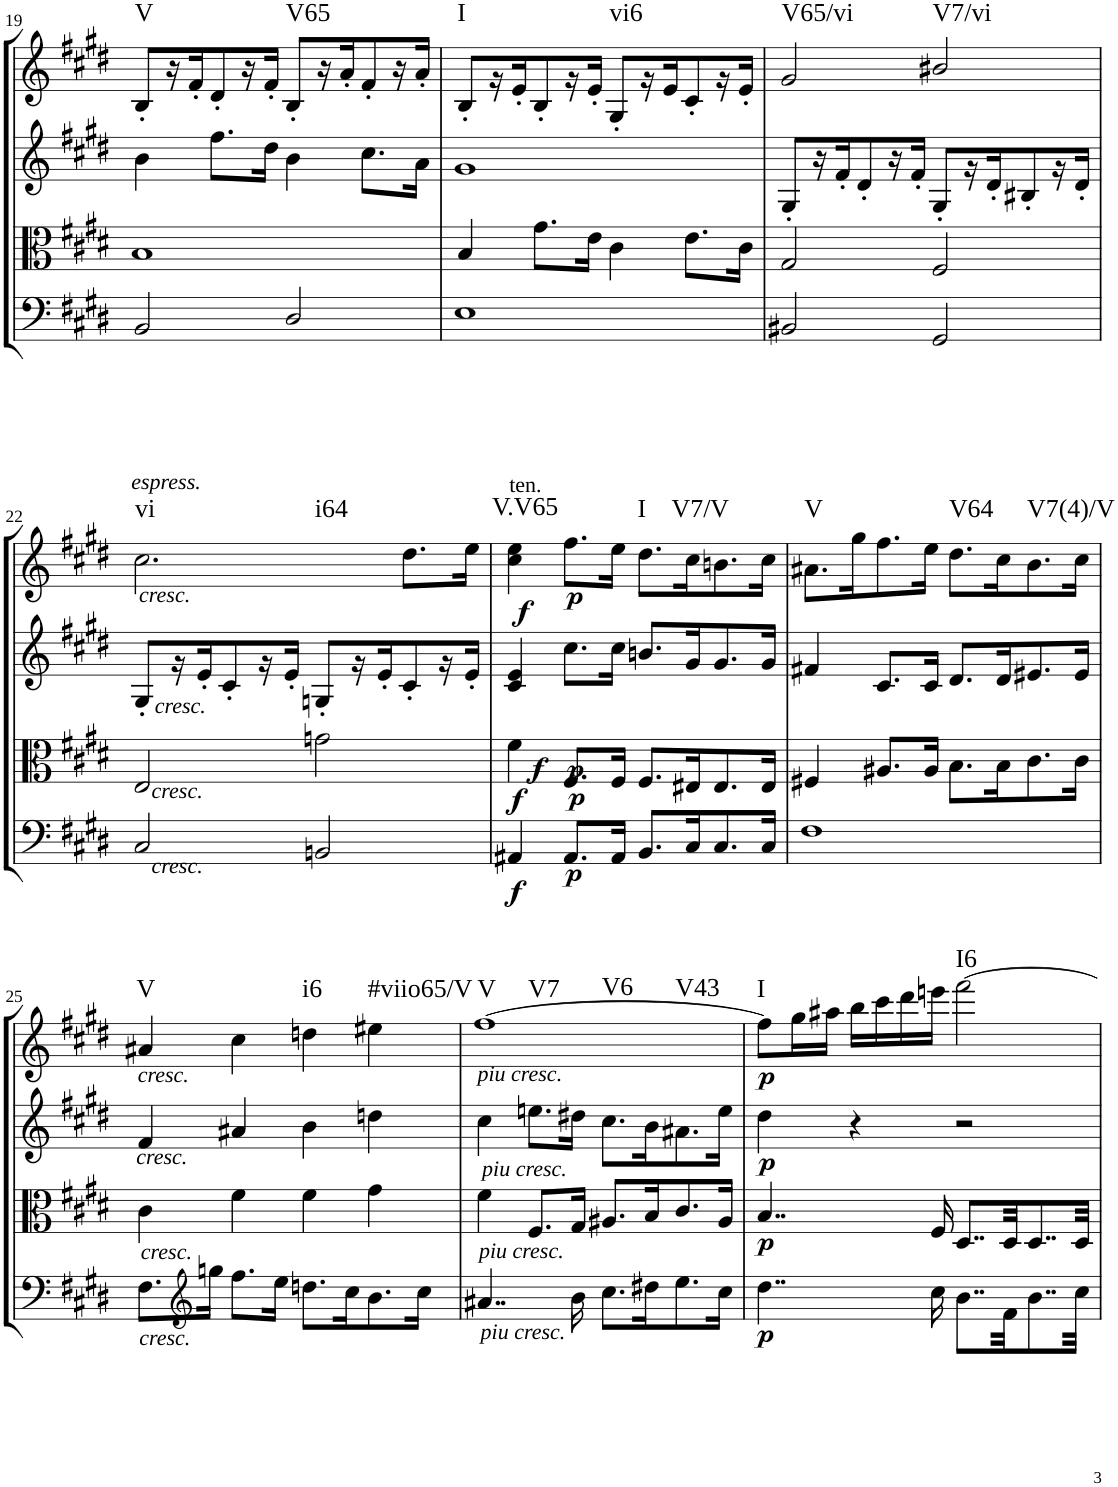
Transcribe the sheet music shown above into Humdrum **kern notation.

**kern	**dynam	**kern	**dynam	**kern	**dynam	**kern	**dynam	**harte
*part4	*part4	*part3	*part3	*part2	*part2	*part1	*part1	*part1
*staff4	*staff4	*staff3	*staff3	*staff2	*staff2	*staff1	*staff1	*
*I"Cello	*	*I"Viola	*	*I"2nd Violin	*	*I"1st Violin	*	*
*	*	*I'Vla	*	*I'Vln	*	*I'Vln	*	*
!!LO:PB:g=z
*clefF4	*	*clefC3	*	*clefG2	*	*clefG2	*	*
*k[f#c#g#d#]	*	*k[f#c#g#d#]	*	*k[f#c#g#d#]	*	*k[f#c#g#d#]	*	*
*M4/4	*	*M4/4	*	*M4/4	*	*M4/4	*	*
*met(c)	*	*met(c)	*	*met(c)	*	*met(c)	*	*
=19	=19	=19	=19	=19	=19	=19	=19	=19
!LO:TX:b:i:t=espress.	!	!	!	!	!	!	!	!LO:H:kt=V
2BB/	.	1B	.	4b\	.	8B'/L	.	N
.	.	.	.	.	.	16r	.	.
.	.	.	.	.	.	16f#'/J	.	.
.	.	.	.	8.ff#\L	.	8d#'/	.	.
.	.	.	.	.	.	16r	.	.
.	.	.	.	16dd#\Jk	.	16f#'/JJ	.	.
!	!	!	!	!	!	!	!	!LO:H:kt=V65
2D#/	.	.	.	4b\	.	8B'/L	.	N
.	.	.	.	.	.	16r	.	.
.	.	.	.	.	.	16a'/J	.	.
.	.	.	.	8.cc#\L	.	8f#'/	.	.
.	.	.	.	.	.	16r	.	.
.	.	.	.	16a\Jk	.	16a'/JJ	.	.
=20	=20	=20	=20	=20	=20	=20	=20	=20
!	!	!	!	!	!	!	!	!LO:H:kt=I
1E	.	4B/	.	1g#	.	8B'/L	.	N
.	.	.	.	.	.	16r	.	.
.	.	.	.	.	.	16e'/J	.	.
.	.	8.g#\L	.	.	.	8B'/	.	.
.	.	.	.	.	.	16r	.	.
.	.	16e\Jk	.	.	.	16e'/JJ	.	.
!	!	!	!	!	!	!	!	!LO:H:kt=vi6
.	.	4c#\	.	.	.	8G#'/L	.	N
.	.	.	.	.	.	16r	.	.
.	.	.	.	.	.	16e/J	.	.
.	.	8.e\L	.	.	.	8c#'/	.	.
.	.	.	.	.	.	16r	.	.
.	.	16c#\Jk	.	.	.	16e'/JJ	.	.
=21	=21	=21	=21	=21	=21	=21	=21	=21
!	!	!	!	!	!	!	!	!LO:H:kt=V65/vi
2BB#X/	.	2G#/	.	8G#'/L	.	2g#/	.	N
.	.	.	.	16r	.	.	.	.
.	.	.	.	16f#'/J	.	.	.	.
.	.	.	.	8d#'/	.	.	.	.
.	.	.	.	16r	.	.	.	.
.	.	.	.	16f#'/JJ	.	.	.	.
!	!	!	!	!	!	!	!	!LO:H:kt=V7/vi
2GG#/	.	2F#/	.	8G#'/L	.	2b#X/	.	N
.	.	.	.	16r	.	.	.	.
.	.	.	.	16d#'/J	.	.	.	.
.	.	.	.	8B#X'/	.	.	.	.
.	.	.	.	16r	.	.	.	.
.	.	.	.	16d#'/JJ	.	.	.	.
!!LO:LB:g=z
=22	=22	=22	=22	=22	=22	=22	=22	=22
!	!	!	!	!	!	!LO:TX:b:i:t=cresc.	!	!
!	!	!	!	!LO:TX:b:i:t=cresc.	!	!	!	!
!	!	!LO:TX:b:i:t=cresc.	!	!	!	!	!	!
!LO:TX:a:i:t=cresc.	!	!	!	!	!	!	!	!LO:H:n=1:kt=vi
!	!	!	!	!	!	!	!	!LO:H:n=2:kt=i64
2C#/	.	2E/	.	8G#'/L	.	2.cc#\	.	N N
.	.	.	.	16r	.	.	.	.
.	.	.	.	16e'/J	.	.	.	.
.	.	.	.	8c#'/	.	.	.	.
.	.	.	.	16r	.	.	.	.
.	.	.	.	16e'/JJ	.	.	.	.
2BBn/	.	2gn\	.	8Gn'/L	.	.	.	.
.	.	.	.	16r	.	.	.	.
.	.	.	.	16e'/J	.	.	.	.
.	.	.	.	8c#'/	.	8.dd#\L	.	.
.	.	.	.	16r	.	.	.	.
.	.	.	.	16e'/JJ	.	16ee\Jk	.	.
=23	=23	=23	=23	=23	=23	=23	=23	=23
!	!	!	!	!	!	!LO:TX:a:t=ten.	!	!
!	!LO:DY:b	!	!LO:DY:b	!	!	!	!	!
!	!	!	!LO:DY:n=1:b	!	!	!	!LO:DY:b	!LO:H:kt=V.V65
4AA#X/	f	4f#\	f f	4c#/ 4e/	.	4cc#\ 4ee\	f	N
!	!LO:DY:b	!	!LO:DY:n=2:b	!	!	!	!	!
!	!	!	!LO:DY:n=3:b	!	!	!	!LO:DY:b	!
8.AA#/L	p	8.F#/L	p p	8.cc#\L	.	8.ff#\L	p	.
16AA#/Jk	.	16F#/Jk	.	16cc#\Jk	.	16ee\Jk	.	.
!	!	!	!	!	!	!	!	!LO:H:kt=I
8.BB/L	.	8.F#/L	.	8.bn/L	.	8.dd#\L	.	N
!	!	!	!	!	!	!	!	!LO:H:kt=V7/V
16C#/K	.	16E#X/K	.	16g#/K	.	16cc#\K	.	N
8.C#/	.	8.E#/	.	8.g#/	.	8.bn\	.	.
16C#/Jk	.	16E#/Jk	.	16g#/Jk	.	16cc#\Jk	.	.
=24	=24	=24	=24	=24	=24	=24	=24	=24
!	!	!	!	!	!	!	!	!LO:H:kt=V
1F#	.	4F#X/	.	4f#X/	.	8.a#X\L	.	N
.	.	.	.	.	.	16gg#\K	.	.
.	.	8.A#X/L	.	8.c#/L	.	8.ff#\	.	.
.	.	16A#/Jk	.	16c#/Jk	.	16ee\Jk	.	.
!	!	!	!	!	!	!	!	!LO:H:kt=V64
.	.	8.B\L	.	8.d#/L	.	8.dd#\L	.	N
.	.	16B\K	.	16d#/K	.	16cc#\K	.	.
!	!	!	!	!	!	!	!	!LO:H:kt=V7(4)/V
.	.	8.c#\	.	8.e#X/	.	8.b\	.	N
.	.	16c#\Jk	.	16e#/Jk	.	16cc#\Jk	.	.
!!LO:LB:g=z
=25	=25	=25	=25	=25	=25	=25	=25	=25
!	!	!	!	!	!	!LO:TX:b:i:t=cresc.	!	!
!	!	!	!	!LO:TX:b:i:t=cresc.	!	!	!	!
!	!	!LO:TX:b:i:t=cresc.	!	!	!	!	!	!
!LO:TX:b:i:t=cresc.	!	!	!	!	!	!	!	!LO:H:kt=V
8.F#\L	.	4c#\	.	4f#/	.	4a#X/	.	N
*clefG2	*	*	*	*	*	*	*	*
16ggn\Jk	.	.	.	.	.	.	.	.
8.ff#\L	.	4f#\	.	4a#X/	.	4cc#\	.	.
16ee\Jk	.	.	.	.	.	.	.	.
!	!	!	!	!	!	!	!	!LO:H:kt=i6
8.ddn\L	.	4f#\	.	4b\	.	4ddn\	.	N
16cc#\K	.	.	.	.	.	.	.	.
!	!	!	!	!	!	!	!	!LO:H:kt=#viio65/V
8.b\	.	4g#\	.	4ddn\	.	4ee#X\	.	N
16cc#\Jk	.	.	.	.	.	.	.	.
=26	=26	=26	=26	=26	=26	=26	=26	=26
!	!	!	!	!	!	!LO:TX:a:i:t=piu cresc.	!	!
!	!	!	!	!LO:TX:b:i:t=piu cresc.	!	!	!	!
!	!	!LO:TX:b:i:t=piu cresc.	!	!	!	!	!	!
!LO:TX:b:i:t=piu cresc.	!	!	!	!	!	!	!	!LO:H:n=1:kt=V
!	!	!	!	!	!	!	!	!LO:H:n=2:kt=V7
!	!	!	!	!	!	!	!	!LO:H:n=3:kt=V6
!	!	!	!	!	!	!	!	!LO:H:n=4:kt=V43
4..a#X/	.	4f#\	.	4cc#\	.	[1ff#	.	N N N N
.	.	8.F#/L	.	8.een\L	.	.	.	.
16b\	.	16G#/Jk	.	16dd#X\Jk	.	.	.	.
8.cc#\L	.	8.A#X/L	.	8.cc#\L	.	.	.	.
16dd#X\K	.	16B/K	.	16b\K	.	.	.	.
8.ee\	.	8.c#/	.	8.a#X\	.	.	.	.
16cc#\Jk	.	16A#/Jk	.	16ee\Jk	.	.	.	.
=27	=27	=27	=27	=27	=27	=27	=27	=27
!	!LO:DY:b	!	!LO:DY:b	!	!LO:DY:b	!	!LO:DY:b	!LO:H:kt=I
4..dd#\	p	4..B/	p	4dd#\	p	8ff#\L]	p	N
.	.	.	.	.	.	16gg#\L	.	.
.	.	.	.	.	.	16aa#X\JJ	.	.
.	.	.	.	4r	.	16bb\LL	.	.
.	.	.	.	.	.	16ccc#\	.	.
.	.	.	.	.	.	16ddd#\	.	.
16cc#\	.	16F#/	.	.	.	16eeen\JJ	.	.
!	!	!	!	!	!	!	!	!LO:H:kt=I6
8..b\L	.	8..D#/L	.	2r	.	[2fff#\	.	N
32f#\KK	.	32D#/KK	.	.	.	.	.	.
8..b\	.	8..D#/	.	.	.	.	.	.
32cc#\Jkk	.	32D#/Jkk	.	.	.	.	.	.
=	=	=	=	=	=	=	=	=
*-	*-	*-	*-	*-	*-	*-	*-	*-
